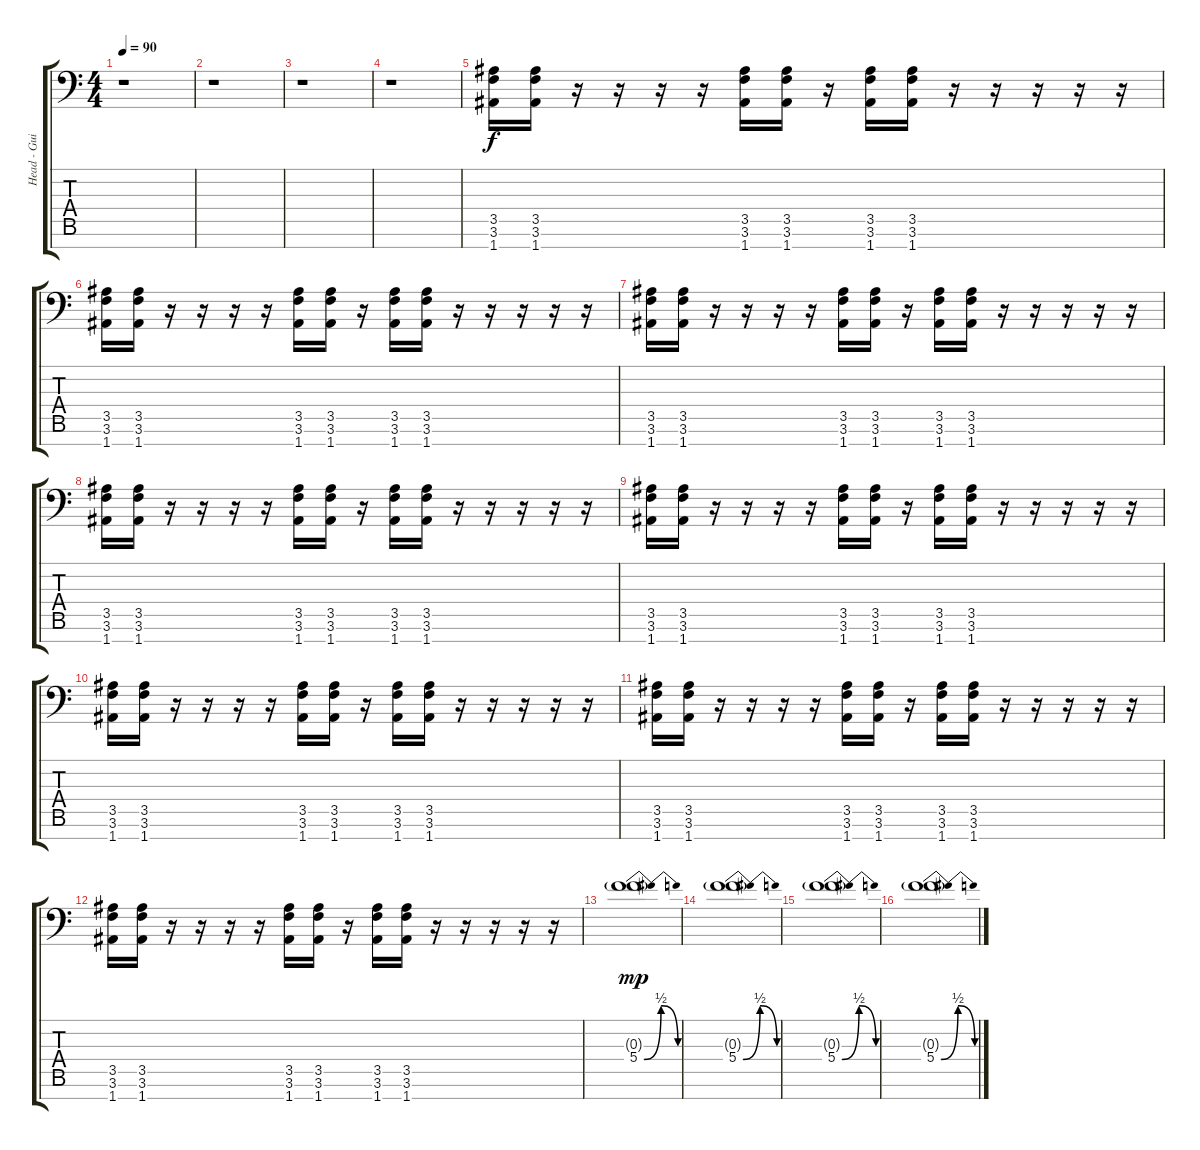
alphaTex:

\track ("Head - Guitar" "Head - Gui") {instrument distortionguitar}
\staff {score tabs}
\tuning (D4 A3 F3 C3 G2 D2 A1) {hide}
\ts (4 4)
\tempo 90
\clef f4
\ks c
r.1{dy f} |
r.1 |
r.1 |
r.1 |
(3.5 3.6 1.7).16 (3.5 3.6 1.7).16 r.16 r.16 r.16 r.16 (3.5 3.6 1.7).16 (3.5 3.6 1.7).16 r.16 (3.5 3.6 1.7).16 (3.5 3.6 1.7).16 r.16 r.16 r.16 r.16 r.16 |
(3.5 3.6 1.7).16 (3.5 3.6 1.7).16 r.16 r.16 r.16 r.16 (3.5 3.6 1.7).16 (3.5 3.6 1.7).16 r.16 (3.5 3.6 1.7).16 (3.5 3.6 1.7).16 r.16 r.16 r.16 r.16 r.16 |
(3.5 3.6 1.7).16 (3.5 3.6 1.7).16 r.16 r.16 r.16 r.16 (3.5 3.6 1.7).16 (3.5 3.6 1.7).16 r.16 (3.5 3.6 1.7).16 (3.5 3.6 1.7).16 r.16 r.16 r.16 r.16 r.16 |
(3.5 3.6 1.7).16 (3.5 3.6 1.7).16 r.16 r.16 r.16 r.16 (3.5 3.6 1.7).16 (3.5 3.6 1.7).16 r.16 (3.5 3.6 1.7).16 (3.5 3.6 1.7).16 r.16 r.16 r.16 r.16 r.16 |
(3.5 3.6 1.7).16 (3.5 3.6 1.7).16 r.16 r.16 r.16 r.16 (3.5 3.6 1.7).16 (3.5 3.6 1.7).16 r.16 (3.5 3.6 1.7).16 (3.5 3.6 1.7).16 r.16 r.16 r.16 r.16 r.16 |
(3.5 3.6 1.7).16 (3.5 3.6 1.7).16 r.16 r.16 r.16 r.16 (3.5 3.6 1.7).16 (3.5 3.6 1.7).16 r.16 (3.5 3.6 1.7).16 (3.5 3.6 1.7).16 r.16 r.16 r.16 r.16 r.16 |
(3.5 3.6 1.7).16 (3.5 3.6 1.7).16 r.16 r.16 r.16 r.16 (3.5 3.6 1.7).16 (3.5 3.6 1.7).16 r.16 (3.5 3.6 1.7).16 (3.5 3.6 1.7).16 r.16 r.16 r.16 r.16 r.16 |
(3.5 3.6 1.7).16 (3.5 3.6 1.7).16 r.16 r.16 r.16 r.16 (3.5 3.6 1.7).16 (3.5 3.6 1.7).16 r.16 (3.5 3.6 1.7).16 (3.5 3.6 1.7).16 r.16 r.16 r.16 r.16 r.16 |
(0.3{g} 5.4{be (bendrelease 0 0 24 2 40 2 60 0)}).1{dy mp} |
(0.3{g} 5.4{be (bendrelease 0 0 24 2 40 2 60 0)}).1 |
(0.3{g} 5.4{be (bendrelease 0 0 24 2 40 2 60 0)}).1 |
(0.3{g} 5.4{be (bendrelease 0 0 24 2 40 2 60 0)}).1
